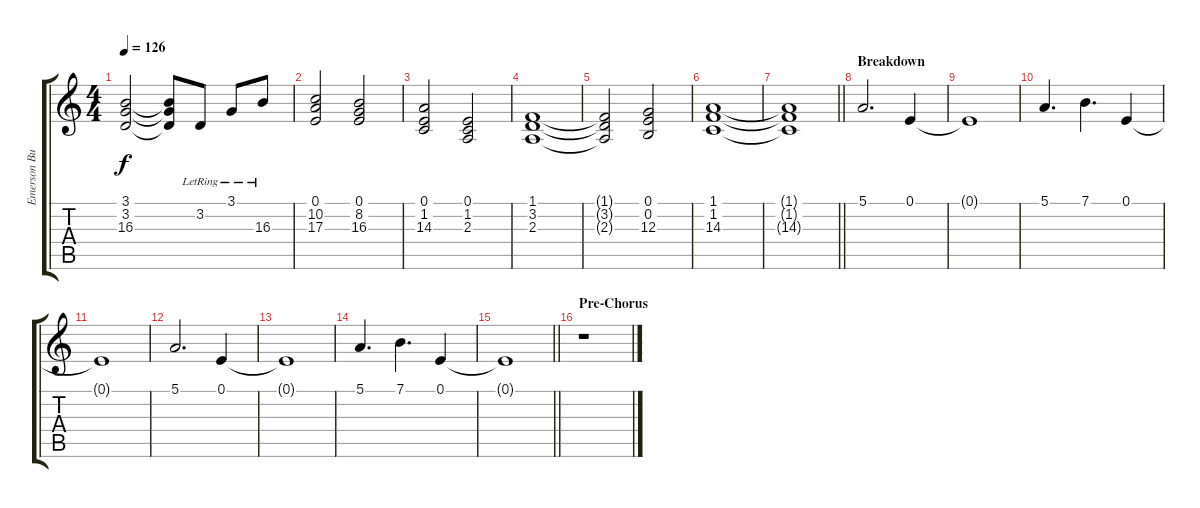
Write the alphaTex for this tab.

\track ("Emerson Burton (Keyboard)" "Emerson Bu") {instrument pad2warm}
\staff {score tabs}
\tuning (E4 B3 G3 D3 A2 E2) {hide}
\ts (4 4)
\tempo 126
\clef g2
\ks c
(3.1 3.2 16.3).2{dy f} (3.1{t} 3.2{t} 16.3{t}).8 3.2{lr}.8 3.1{lr}.8 16.3{lr}.8 |
(0.1 10.2 17.3).2 (0.1 8.2 16.3).2 |
(0.1 1.2 14.3).2 (0.1 1.2 2.3).2 |
(1.1 3.2 2.3).1 |
(1.1{t} 3.2{t} 2.3{t}).2 (0.1 0.2 12.3).2 |
(1.1 1.2 14.3).1 |
\barLineRight lightlight
(1.1{t} 1.2{t} 14.3{t}).1 |
\section ("" "Breakdown")
5.1.2{d} 0.1.4 |
0.1{t}.1 |
5.1.4{d} 7.1.4{d} 0.1.4 |
0.1{t}.1 |
5.1.2{d} 0.1.4 |
0.1{t}.1 |
5.1.4{d} 7.1.4{d} 0.1.4 |
\barLineRight lightlight
0.1{t}.1 |
\section ("" "Pre-Chorus")
r.1
